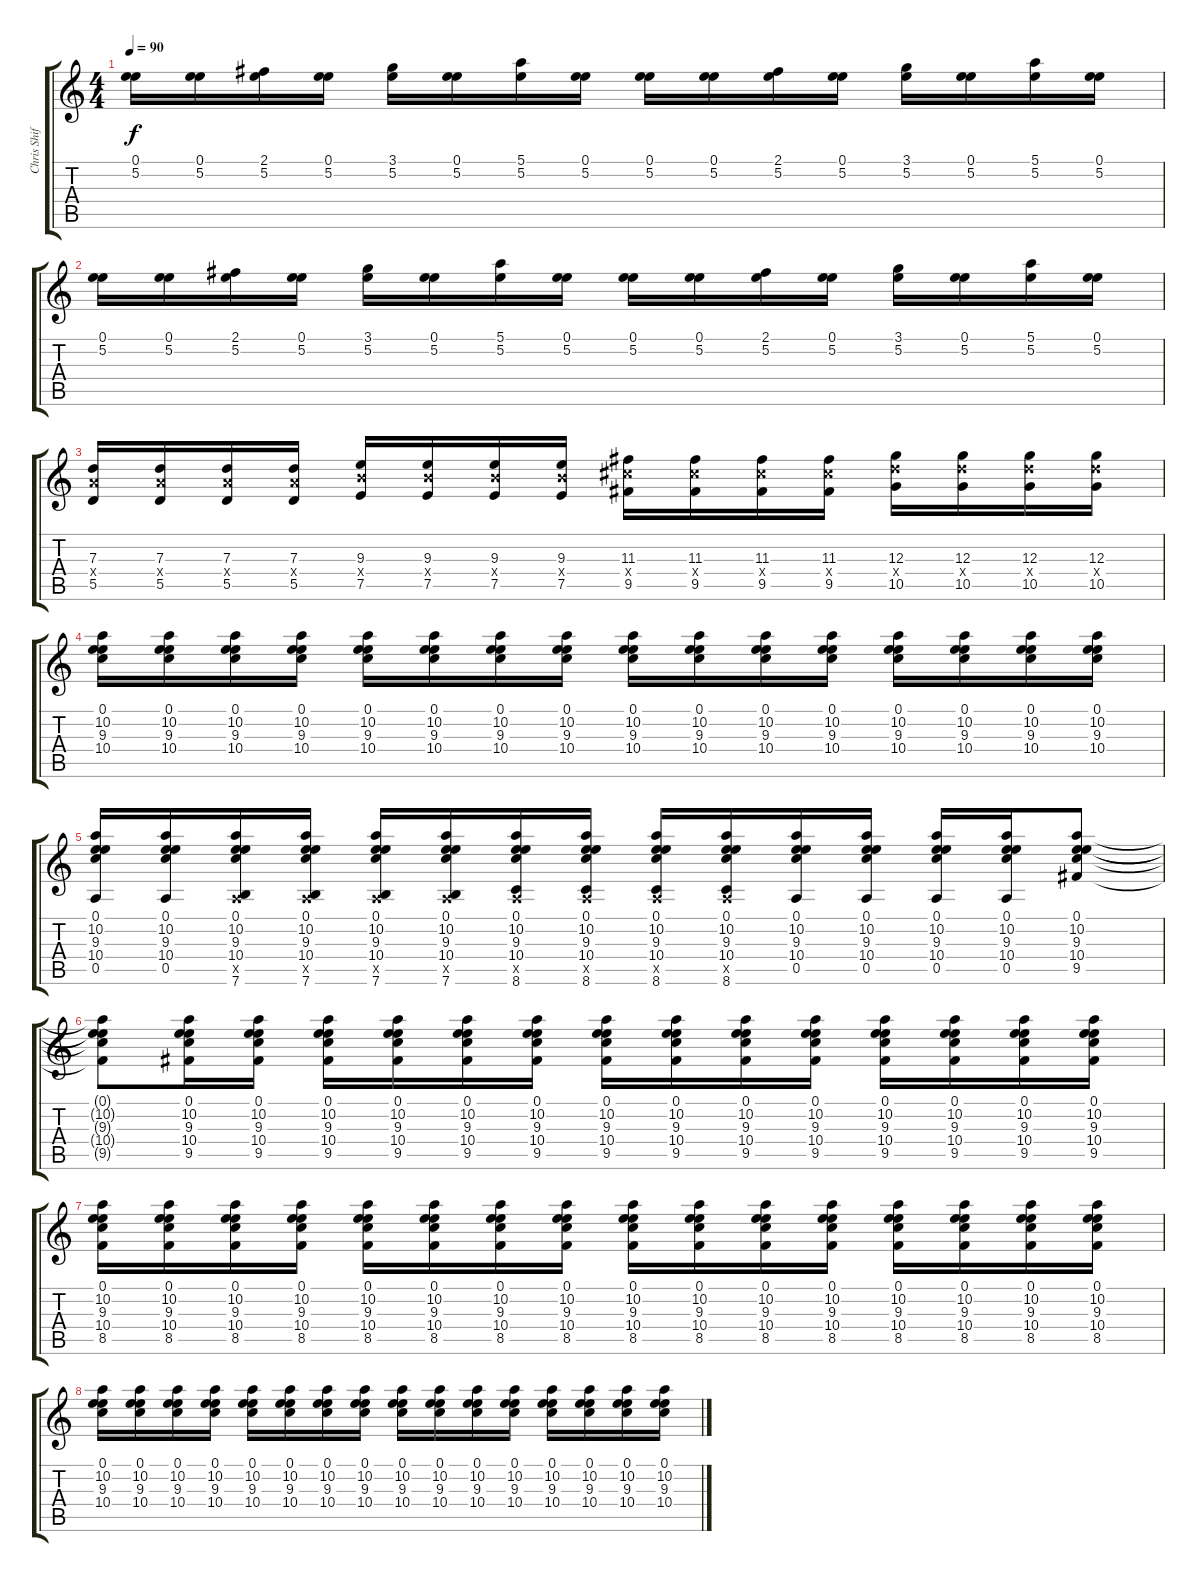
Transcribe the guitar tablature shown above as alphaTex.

\track ("Chris Shifflet - Lead Guitar" "Chris Shif") {instrument electricguitarclean}
\staff {score tabs}
\tuning (E4 B3 G3 D3 A2 E2) {hide}
\ts (4 4)
\tempo 90
\clef g2
\ks c
(0.1 5.2).16{dy f} (0.1 5.2).16 (2.1 5.2).16 (0.1 5.2).16 (3.1 5.2).16 (0.1 5.2).16 (5.1 5.2).16 (0.1 5.2).16 (0.1 5.2).16 (0.1 5.2).16 (2.1 5.2).16 (0.1 5.2).16 (3.1 5.2).16 (0.1 5.2).16 (5.1 5.2).16 (0.1 5.2).16 |
(0.1 5.2).16 (0.1 5.2).16 (2.1 5.2).16 (0.1 5.2).16 (3.1 5.2).16 (0.1 5.2).16 (5.1 5.2).16 (0.1 5.2).16 (0.1 5.2).16 (0.1 5.2).16 (2.1 5.2).16 (0.1 5.2).16 (3.1 5.2).16 (0.1 5.2).16 (5.1 5.2).16 (0.1 5.2).16 |
(7.3 7.4{x} 5.5).16{volume 13} (7.3 7.4{x} 5.5).16 (7.3 7.4{x} 5.5).16 (7.3 7.4{x} 5.5).16 (9.3 9.4{x} 7.5).16 (9.3 9.4{x} 7.5).16 (9.3 9.4{x} 7.5).16 (9.3 9.4{x} 7.5).16 (11.3 11.4{x} 9.5).16 (11.3 11.4{x} 9.5).16 (11.3 11.4{x} 9.5).16 (11.3 11.4{x} 9.5).16 (12.3 12.4{x} 10.5).16 (12.3 12.4{x} 10.5).16 (12.3 12.4{x} 10.5).16 (12.3 12.4{x} 10.5).16 |
(0.1 10.2 9.3 10.4).16{volume 14} (0.1 10.2 9.3 10.4).16 (0.1 10.2 9.3 10.4).16 (0.1 10.2 9.3 10.4).16 (0.1 10.2 9.3 10.4).16 (0.1 10.2 9.3 10.4).16 (0.1 10.2 9.3 10.4).16 (0.1 10.2 9.3 10.4).16 (0.1 10.2 9.3 10.4).16 (0.1 10.2 9.3 10.4).16 (0.1 10.2 9.3 10.4).16 (0.1 10.2 9.3 10.4).16 (0.1 10.2 9.3 10.4).16 (0.1 10.2 9.3 10.4).16 (0.1 10.2 9.3 10.4).16 (0.1 10.2 9.3 10.4).16 |
(0.1 10.2 9.3 10.4 0.5).16 (0.1 10.2 9.3 10.4 0.5).16 (0.1 10.2 9.3 10.4 0.5{x} 7.6).16 (0.1 10.2 9.3 10.4 0.5{x} 7.6).16 (0.1 10.2 9.3 10.4 0.5{x} 7.6).16 (0.1 10.2 9.3 10.4 0.5{x} 7.6).16 (0.1 10.2 9.3 10.4 0.5{x} 8.6).16 (0.1 10.2 9.3 10.4 0.5{x} 8.6).16 (0.1 10.2 9.3 10.4 0.5{x} 8.6).16 (0.1 10.2 9.3 10.4 0.5{x} 8.6).16 (0.1 10.2 9.3 10.4 0.5).16 (0.1 10.2 9.3 10.4 0.5).16 (0.1 10.2 9.3 10.4 0.5).16 (0.1 10.2 9.3 10.4 0.5).16 (0.1 10.2 9.3 10.4 9.5).8 |
(0.1{t} 10.2{t} 9.3{t} 10.4{t} 9.5{t}).8 (0.1 10.2 9.3 10.4 9.5).16 (0.1 10.2 9.3 10.4 9.5).16 (0.1 10.2 9.3 10.4 9.5).16 (0.1 10.2 9.3 10.4 9.5).16 (0.1 10.2 9.3 10.4 9.5).16 (0.1 10.2 9.3 10.4 9.5).16 (0.1 10.2 9.3 10.4 9.5).16 (0.1 10.2 9.3 10.4 9.5).16 (0.1 10.2 9.3 10.4 9.5).16 (0.1 10.2 9.3 10.4 9.5).16 (0.1 10.2 9.3 10.4 9.5).16 (0.1 10.2 9.3 10.4 9.5).16 (0.1 10.2 9.3 10.4 9.5).16 (0.1 10.2 9.3 10.4 9.5).16 |
(0.1 10.2 9.3 10.4 8.5).16 (0.1 10.2 9.3 10.4 8.5).16 (0.1 10.2 9.3 10.4 8.5).16 (0.1 10.2 9.3 10.4 8.5).16 (0.1 10.2 9.3 10.4 8.5).16 (0.1 10.2 9.3 10.4 8.5).16 (0.1 10.2 9.3 10.4 8.5).16 (0.1 10.2 9.3 10.4 8.5).16 (0.1 10.2 9.3 10.4 8.5).16 (0.1 10.2 9.3 10.4 8.5).16 (0.1 10.2 9.3 10.4 8.5).16 (0.1 10.2 9.3 10.4 8.5).16 (0.1 10.2 9.3 10.4 8.5).16 (0.1 10.2 9.3 10.4 8.5).16 (0.1 10.2 9.3 10.4 8.5).16 (0.1 10.2 9.3 10.4 8.5).16 |
(0.1 10.2 9.3 10.4).16{volume 14} (0.1 10.2 9.3 10.4).16 (0.1 10.2 9.3 10.4).16 (0.1 10.2 9.3 10.4).16 (0.1 10.2 9.3 10.4).16 (0.1 10.2 9.3 10.4).16 (0.1 10.2 9.3 10.4).16 (0.1 10.2 9.3 10.4).16 (0.1 10.2 9.3 10.4).16 (0.1 10.2 9.3 10.4).16 (0.1 10.2 9.3 10.4).16 (0.1 10.2 9.3 10.4).16 (0.1 10.2 9.3 10.4).16 (0.1 10.2 9.3 10.4).16 (0.1 10.2 9.3 10.4).16 (0.1 10.2 9.3 10.4).16
